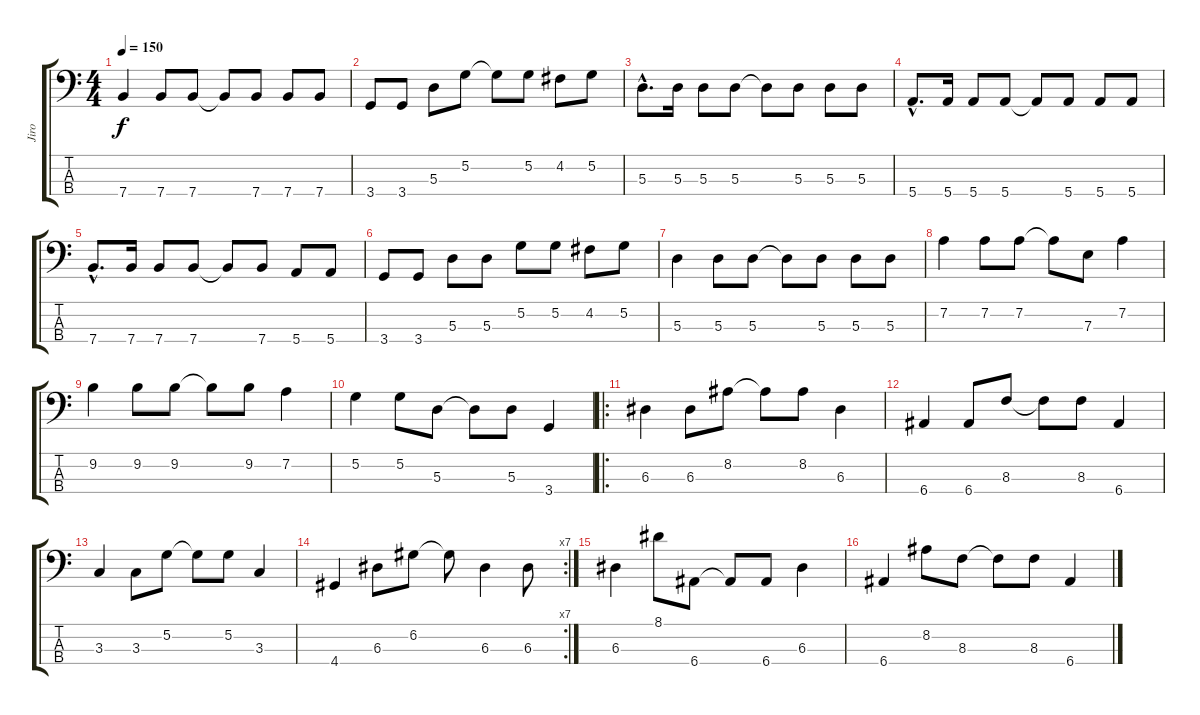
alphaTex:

\track ("Jiro" "Jiro") {instrument electricbasspick}
\staff {score tabs}
\tuning (G2 D2 A1 E1) {hide}
\ts (4 4)
\tempo 150
\clef f4
\ks c
7.4.4{dy f} 7.4.8 7.4.8 7.4{t}.8 7.4.8 7.4.8 7.4.8 |
3.4.8 3.4.8 5.3.8 5.2.8 5.2{t}.8 5.2.8 4.2.8 5.2.8 |
5.3{hac}.8{d} 5.3.16 5.3.8 5.3.8 5.3{t}.8 5.3.8 5.3.8 5.3.8 |
5.4{hac}.8{d} 5.4.16 5.4.8 5.4.8 5.4{t}.8 5.4.8 5.4.8 5.4.8 |
7.4{hac}.8{d} 7.4.16 7.4.8 7.4.8 7.4{t}.8 7.4.8 5.4.8 5.4.8 |
3.4.8 3.4.8 5.3.8 5.3.8 5.2.8 5.2.8 4.2.8 5.2.8 |
5.3.4 5.3.8 5.3.8 5.3{t}.8 5.3.8 5.3.8 5.3.8 |
7.2.4 7.2.8 7.2.8 7.2{t}.8 7.3.8 7.2.4 |
9.2.4 9.2.8 9.2.8 9.2{t}.8 9.2.8 7.2.4 |
5.2.4 5.2.8 5.3.8 5.3{t}.8 5.3.8 3.4.4 |
\ro
6.3.4 6.3.8 8.2.8 8.2{t}.8 8.2.8 6.3.4 |
6.4.4 6.4.8 8.3.8 8.3{t}.8 8.3.8 6.4.4 |
3.3.4 3.3.8 5.2.8 5.2{t}.8 5.2.8 3.3.4 |
\rc 7
4.4.4 6.3.8 6.2.8 6.2{t}.8 6.3.4 6.3.8 |
6.3.4 8.1.8 6.4.8 6.4{t}.8 6.4.8 6.3.4 |
6.4.4 8.2.8 8.3.8 8.3{t}.8 8.3.8 6.4.4
